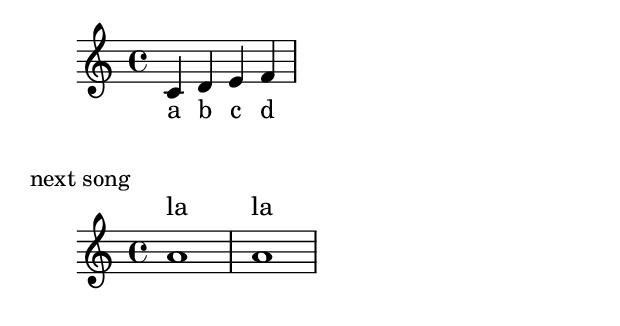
\version "2.16.0"

\header {
  texidoc = "Having markup after a non-staff line doesn't confuse
the page layout engine."
}

#(set-default-paper-size "a6")

\book {
  \score {
  <<
     \new Staff <<
       \new Voice = "asdf" { c' d' e' f' }
     >>
     \new Lyrics \lyricsto "asdf" \lyricmode { a b c d }
  >>
  }
  \markup "next song"
  \score {
    <<
      \new Lyrics \lyricmode {la1 la }
      \new Staff \new Voice { a'1 a'1 }
  >>
  }
}

